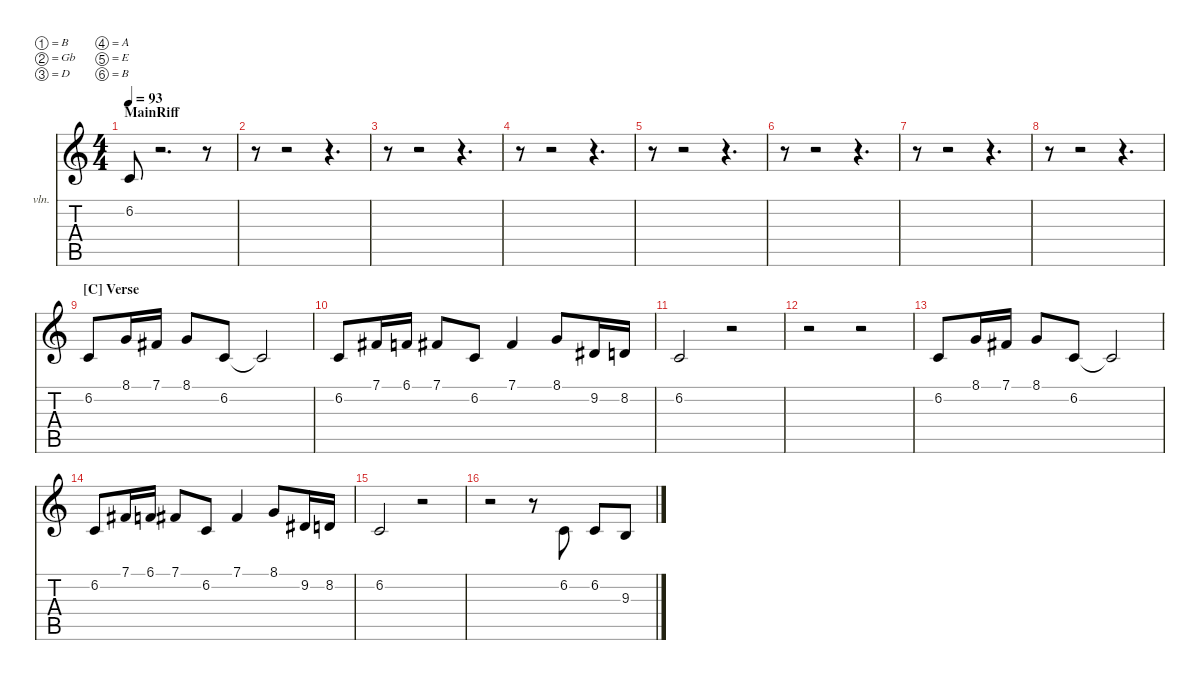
\defaultSystemsLayout 4
\hideDynamics
\bracketExtendMode nobrackets
\firstSystemTrackNameOrientation horizontal
\otherSystemsTrackNameOrientation horizontal
\track ("Vocals" "vln.") {solo instrument synthstrings1}
\staff {score tabs}
\tuning (B3 Gb3 D3 A2 E2 B1)
\ts (4 4)
\section ("" "MainRiff")
\scale
0.969568
\tempo 93
\accidentals auto
\clef g2
\ottava regular
\simile none
\ks c
6.2{t}.8{dy f beam Up} r.2{d beam Up} r.8{beam Up} |
\scale
1.03043 r.8{beam Down} r.2{beam Down} r.4{d beam Down} |
\scale
0.969568 r.8{beam Down} r.2{beam Down} r.4{d beam Down} |
\scale
1.03043 r.8{beam Down} r.2{beam Down} r.4{d beam Down} |
\scale
0.969568 r.8{beam Down} r.2{beam Down} r.4{d beam Down} |
\scale
1.03043 r.8{beam Down} r.2{beam Down} r.4{d beam Down} |
\scale
0.969568 r.8{beam Down} r.2{beam Down} r.4{d beam Down} |
\scale
1.03043 r.8{beam Down} r.2{beam Down} r.4{d beam Down} |
\section ("C" "Verse")
\scale
0.969568 6.2.8{beam Up} 8.1.16{beam Up} 7.1{acc #}.16{beam Up} 8.1.8{beam Up} 6.2.8{beam Up} 6.2{t}.2{beam Up} |
\scale
1.03043 6.2.8{beam Up} 7.1{acc #}.16{beam Up} 6.1.16{beam Up} 7.1{acc #}.8{beam Up} 6.2.8{beam Up} 7.1{acc #}.4{beam Up} 8.1.8{beam Up} 9.2{acc #}.16{beam Up} 8.2.16{beam Up} |
\scale
0.969568 6.2.2{beam Up} r.2{beam Up} |
\scale
1.03043 r.2{beam Down} r.2{beam Down} |
\scale
0.969568 6.2.8{beam Up} 8.1.16{beam Up} 7.1{acc #}.16{beam Up} 8.1.8{beam Up} 6.2.8{beam Up} 6.2{t}.2{beam Up} |
\scale
1.03043 6.2.8{beam Up} 7.1{acc #}.16{beam Up} 6.1.16{beam Up} 7.1{acc #}.8{beam Up} 6.2.8{beam Up} 7.1{acc #}.4{beam Up} 8.1.8{beam Up} 9.2{acc #}.16{beam Up} 8.2.16{beam Up} |
\scale
0.969568 6.2.2{beam Up} r.2{beam Up} |
\scale
1.03043 r.2{beam Down} r.8{beam Down} 6.2.8{beam Up} 6.2.8{beam Up} 9.3.8{beam Up}
